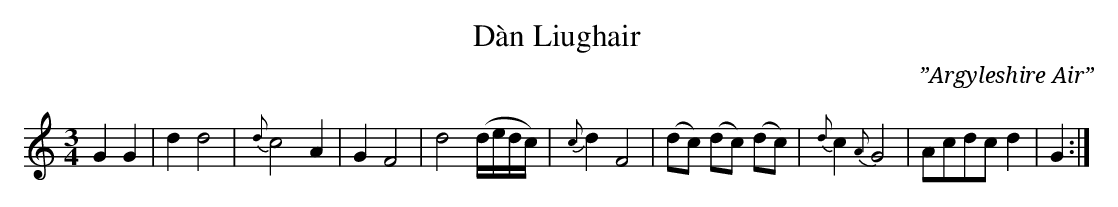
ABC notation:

X:1
T:Dàn Liughair
M:3/4
L:1/8
O:”Argyleshire Air”
K:Gmix
G2G2 |d2 d4|{d}c4 A2|G2F4|d4 (d/e/d/c/)|{c}d2 F4|(dc) (dc) (dc)|{d}c2 {A}G4|Acdc d2|G2:|
